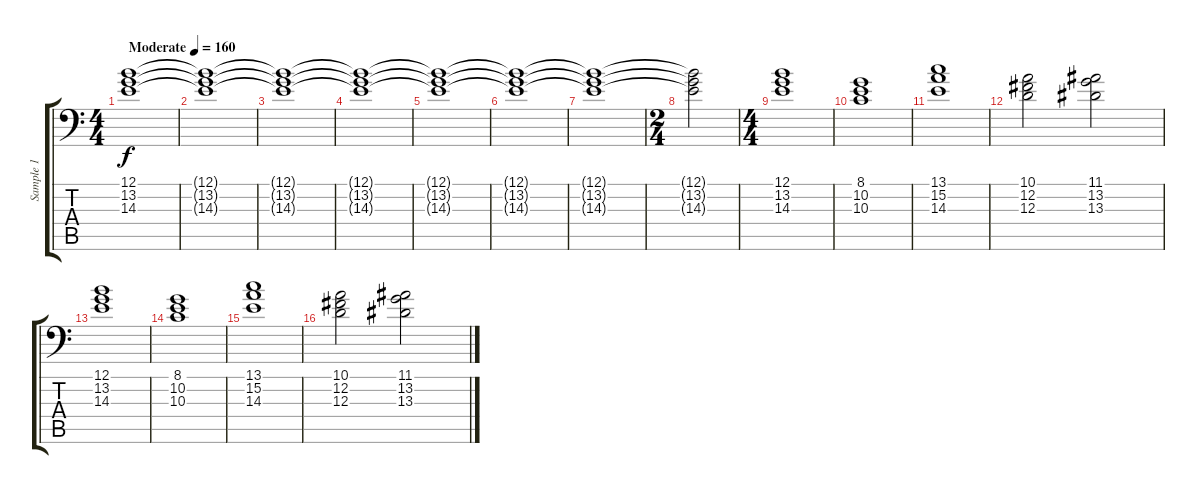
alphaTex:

\track ("Sample 1" "Sample 1") {instrument choiraahs}
\staff {score tabs}
\tuning (B3 Gb3 D3 A2 E2 A1) {hide}
\ts (4 4)
\tempo (160 "Moderate")
\clef f4
\ks c
(12.1 13.2 14.3).1{dy f instrument choiraahs} |
(12.1{t} 13.2{t} 14.3{t}).1 |
(12.1{t} 13.2{t} 14.3{t}).1 |
(12.1{t} 13.2{t} 14.3{t}).1 |
(12.1{t} 13.2{t} 14.3{t}).1 |
(12.1{t} 13.2{t} 14.3{t}).1 |
(12.1{t} 13.2{t} 14.3{t}).1 |
\ts (2 4)
(12.1{t} 13.2{t} 14.3{t}).2 |
\ts (4 4)
(12.1 13.2 14.3).1 |
(8.1 10.2 10.3).1 |
(13.1 15.2 14.3).1 |
(10.1 12.2 12.3).2 (11.1 13.2 13.3).2 |
(12.1 13.2 14.3).1 |
(8.1 10.2 10.3).1 |
(13.1 15.2 14.3).1 |
(10.1 12.2 12.3).2 (11.1 13.2 13.3).2
